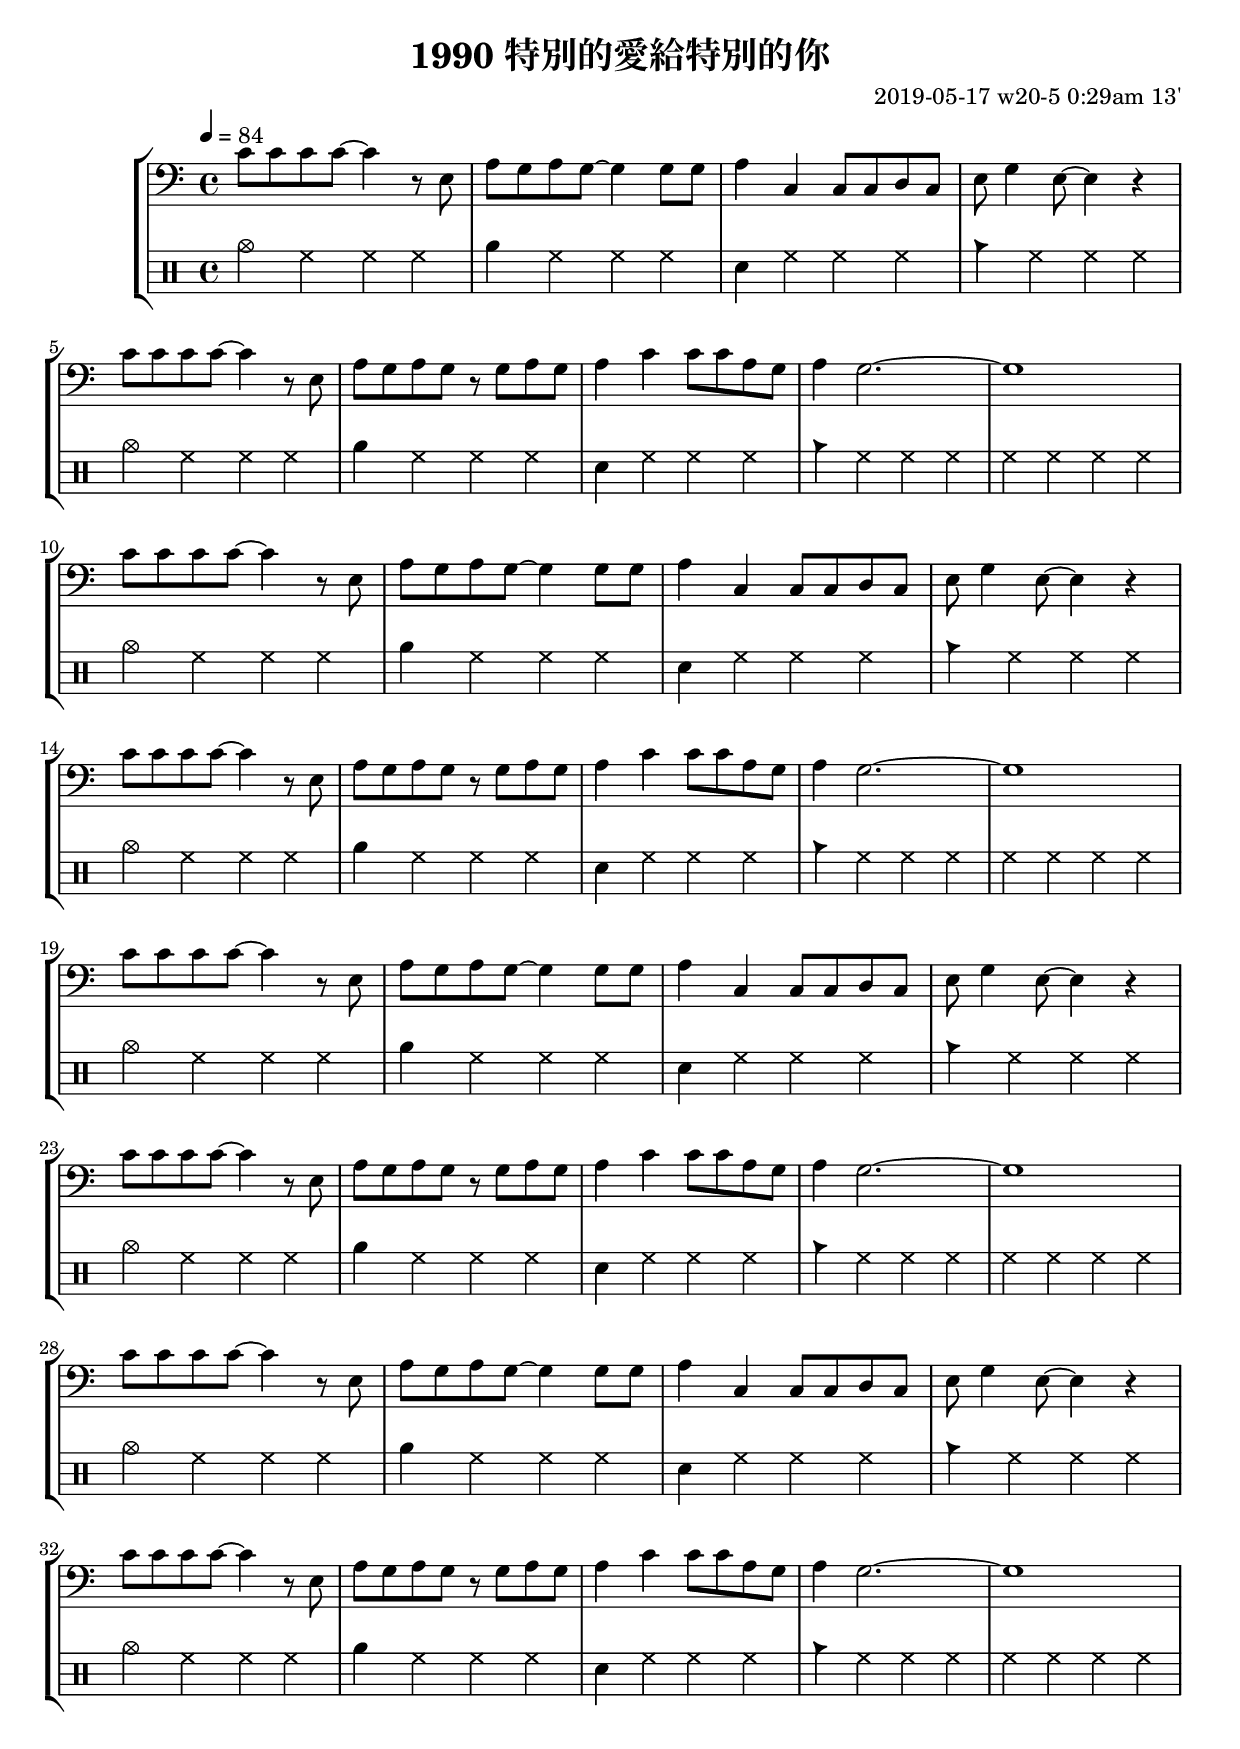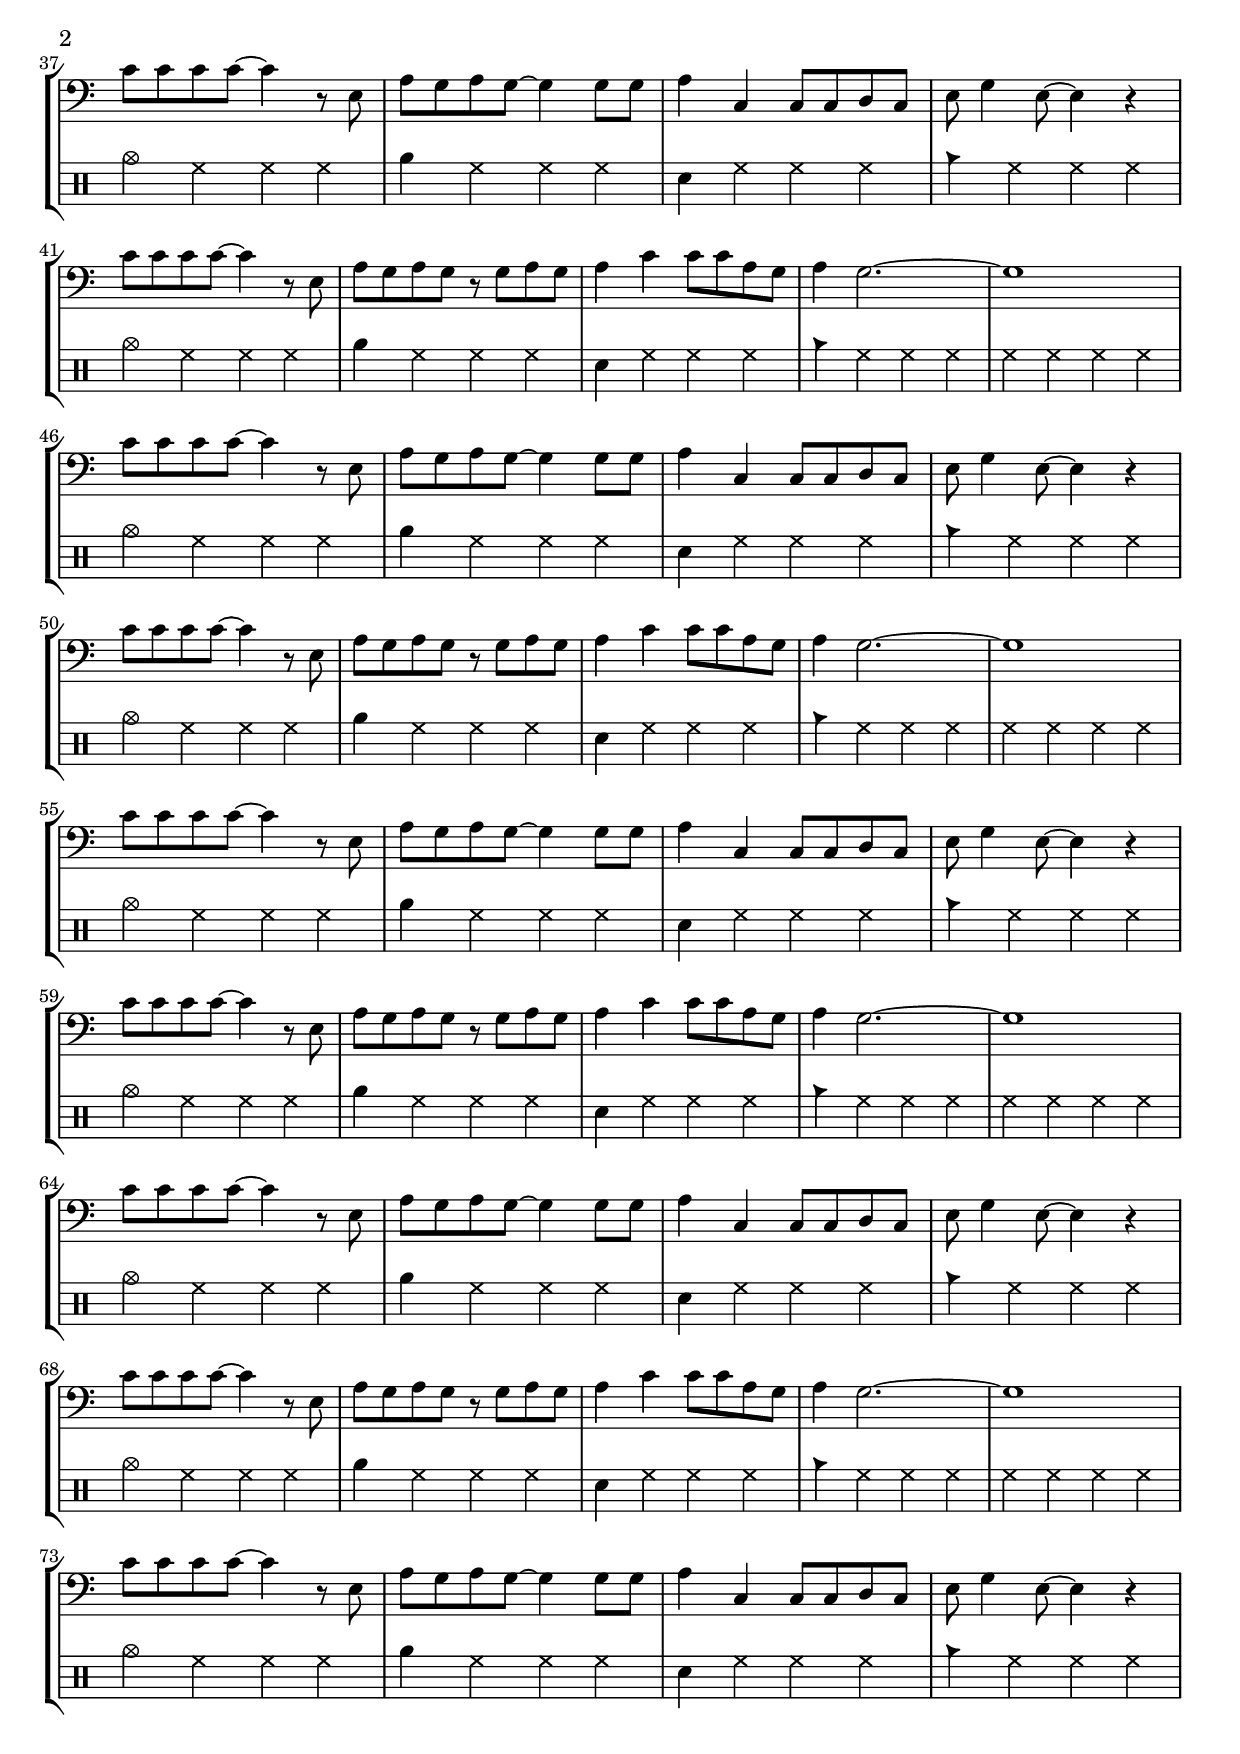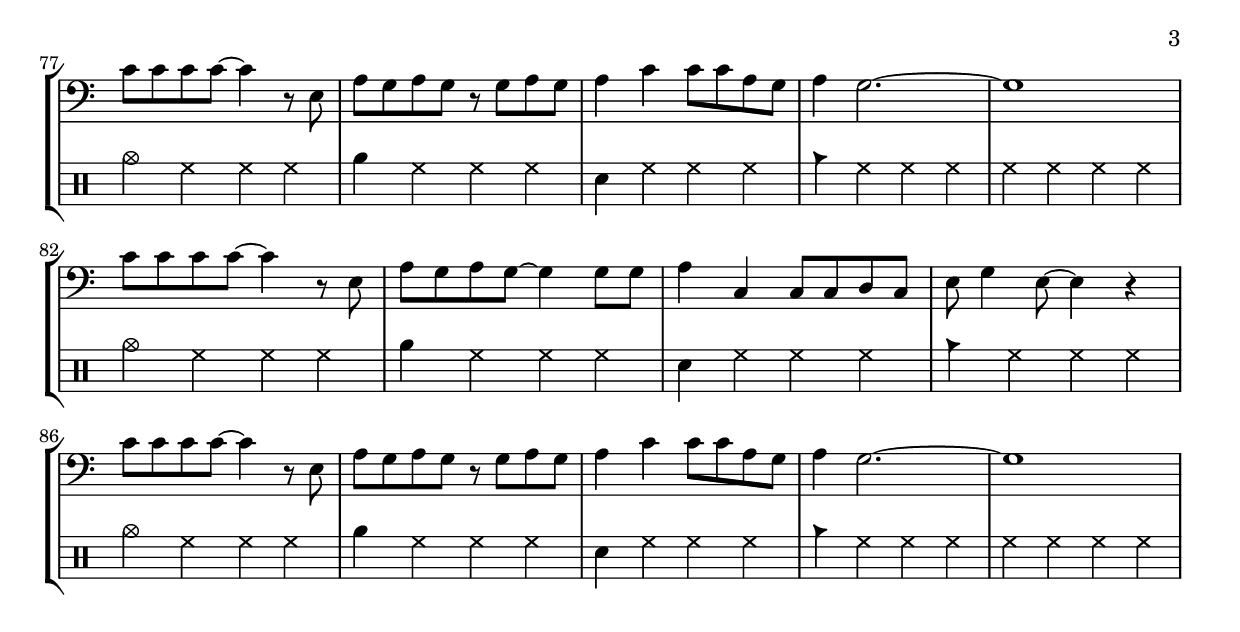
\header {
  title = "1990 特別的愛給特別的你"
  composer = "2019-05-17 w20-5 0:29am 13'"
}
\language english

%2019/08/14 w33/3 3:45am
metronome = \drummode{
 crashcymbal hh hh hh |
 rb hh hh hh |
 sn hh hh hh |
 cb hh hh hh |
 cymc hh hh hh |
 rb hh hh hh |
 sn hh hh hh |
 cb hh hh hh |
 hh hh hh hh |

 


}

repeatTimes = 10
%60s/84 beats * 9 bars*4 beats per bar*10 times = 0.7 * 360

\score {
  \new StaffGroup <<



  \transpose c c,{ %as

  %2019/08/15 w32/4 11:52am
  \new Staff \with {midiInstrument = #"violin"}
  \relative c' {
    \key c \major
    \clef bass
    \tempo 4=84
    
    
    \repeat unfold \repeatTimes {
    c'8 c c c ~ c4 r8 e,|
    a g a g~ g4 

    g8 g |
    a4 c, c8 c d c|
    e g4 e8~ e4 r | \break

    c'8 c c c ~ c4 r8 e,| 
    a g a g r g a g
    a4 c c8 c a g
    a4 g2.~ | g1 | \break

   

    
    }


    }



  }

  \drums {\repeat unfold \repeatTimes \metronome}
  
  >>

  \layout {}
  \midi {}
}